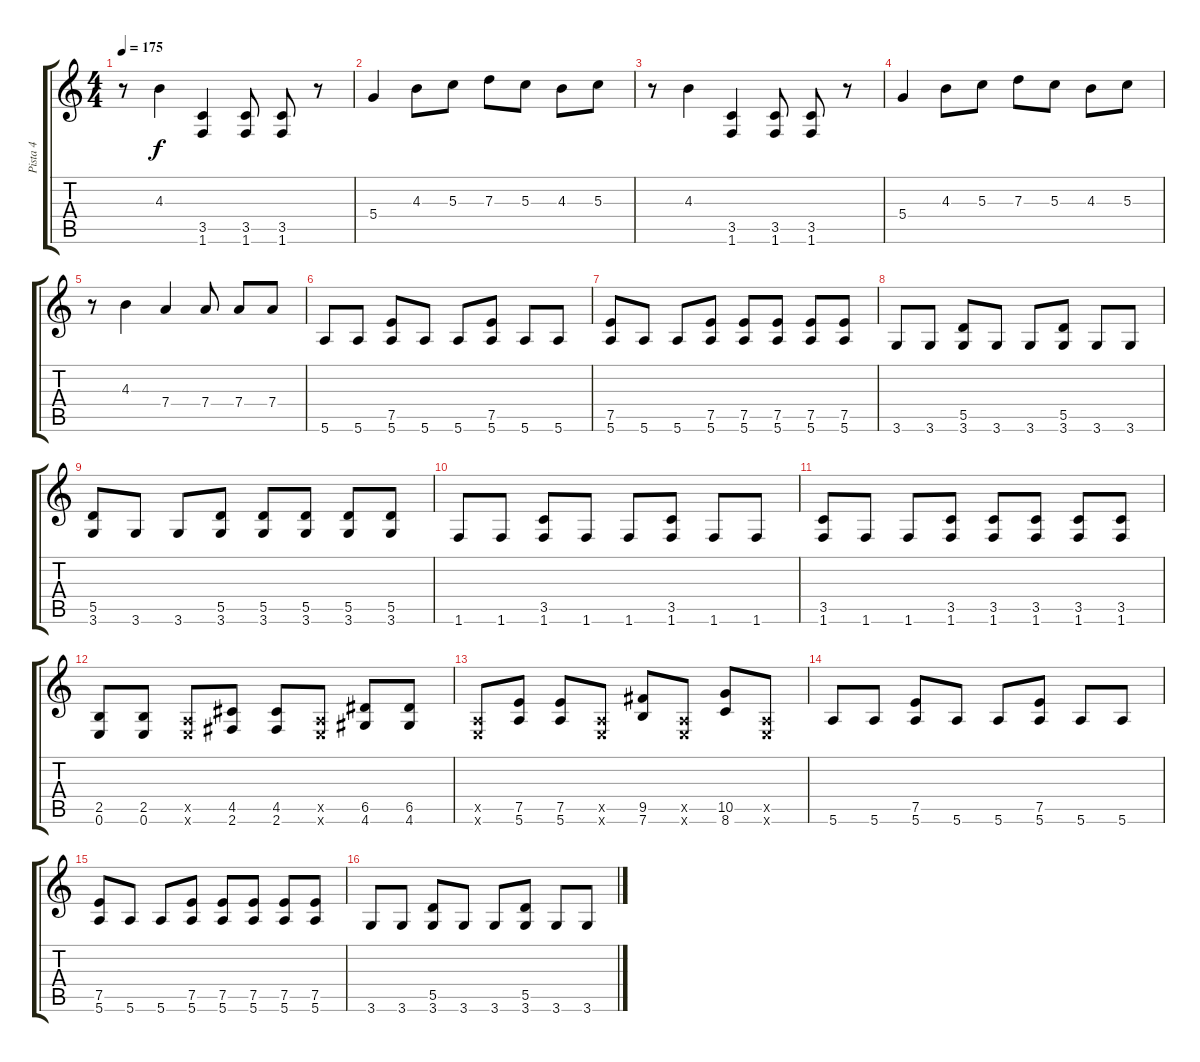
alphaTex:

\track ("Pista 4" "Pista 4") {instrument distortionguitar}
\staff {score tabs}
\tuning (E4 B3 G3 D3 A2 E2) {hide}
\ts (4 4)
\tempo 175
\clef g2
\ks c
r.8{dy f} 4.3.4 (3.5 1.6).4 (3.5 1.6).8 (3.5 1.6).8 r.8 |
5.4.4 4.3.8 5.3.8 7.3.8 5.3.8 4.3.8 5.3.8 |
r.8 4.3.4 (3.5 1.6).4 (3.5 1.6).8 (3.5 1.6).8 r.8 |
5.4.4 4.3.8 5.3.8 7.3.8 5.3.8 4.3.8 5.3.8 |
r.8 4.3.4 7.4.4 7.4.8 7.4.8 7.4.8 |
5.6.8 5.6.8 (7.5 5.6).8 5.6.8 5.6.8 (7.5 5.6).8 5.6.8 5.6.8 |
(7.5 5.6).8 5.6.8 5.6.8 (7.5 5.6).8 (7.5 5.6).8 (7.5 5.6).8 (7.5 5.6).8 (7.5 5.6).8 |
3.6.8 3.6.8 (5.5 3.6).8 3.6.8 3.6.8 (5.5 3.6).8 3.6.8 3.6.8 |
(5.5 3.6).8 3.6.8 3.6.8 (5.5 3.6).8 (5.5 3.6).8 (5.5 3.6).8 (5.5 3.6).8 (5.5 3.6).8 |
1.6.8 1.6.8 (3.5 1.6).8 1.6.8 1.6.8 (3.5 1.6).8 1.6.8 1.6.8 |
(3.5 1.6).8 1.6.8 1.6.8 (3.5 1.6).8 (3.5 1.6).8 (3.5 1.6).8 (3.5 1.6).8 (3.5 1.6).8 |
(2.5 0.6).8 (2.5 0.6).8 (0.5{x} 0.6{x}).8 (4.5 2.6).8 (4.5 2.6).8 (0.5{x} 0.6{x}).8 (6.5 4.6).8 (6.5 4.6).8 |
(0.5{x} 0.6{x}).8 (7.5 5.6).8 (7.5 5.6).8 (0.5{x} 0.6{x}).8 (9.5 7.6).8 (0.5{x} 0.6{x}).8 (10.5 8.6).8 (0.5{x} 0.6{x}).8 |
5.6.8 5.6.8 (7.5 5.6).8 5.6.8 5.6.8 (7.5 5.6).8 5.6.8 5.6.8 |
(7.5 5.6).8 5.6.8 5.6.8 (7.5 5.6).8 (7.5 5.6).8 (7.5 5.6).8 (7.5 5.6).8 (7.5 5.6).8 |
3.6.8 3.6.8 (5.5 3.6).8 3.6.8 3.6.8 (5.5 3.6).8 3.6.8 3.6.8
